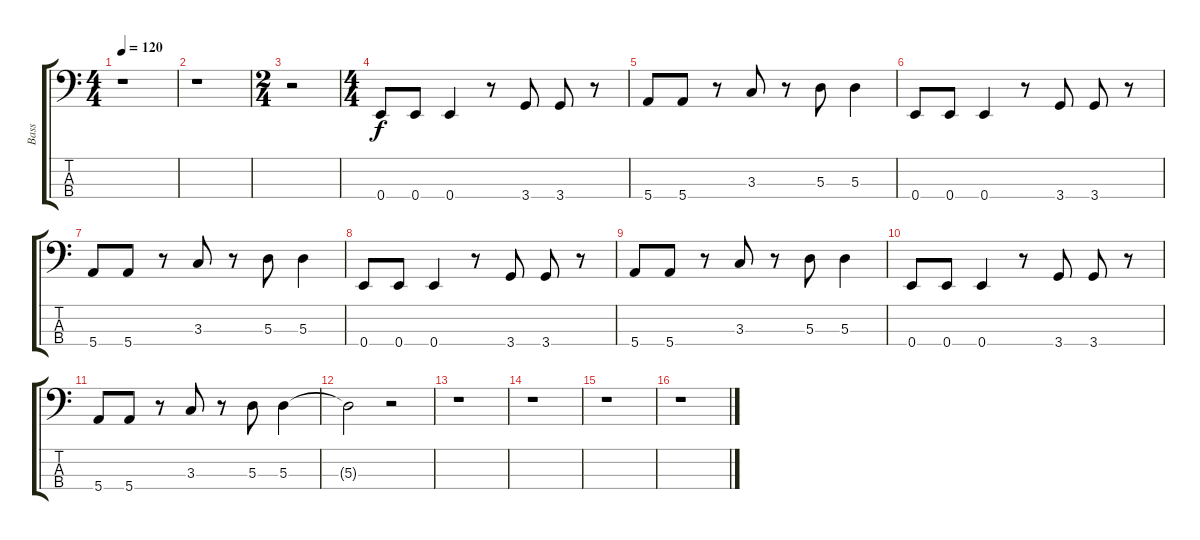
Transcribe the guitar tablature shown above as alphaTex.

\track ("Bass" "Bass") {instrument electricbassfinger}
\staff {score tabs}
\tuning (G2 D2 A1 E1) {hide}
\ts (4 4)
\tempo 120
\clef f4
\ks c
r.1{dy f} |
r.1 |
\ts (2 4)
r.2 |
\ts (4 4)
0.4.8 0.4.8 0.4.4 r.8 3.4.8 3.4.8 r.8 |
5.4.8 5.4.8 r.8 3.3.8 r.8 5.3.8 5.3.4 |
0.4.8 0.4.8 0.4.4 r.8 3.4.8 3.4.8 r.8 |
5.4.8 5.4.8 r.8 3.3.8 r.8 5.3.8 5.3.4 |
0.4.8 0.4.8 0.4.4 r.8 3.4.8 3.4.8 r.8 |
5.4.8 5.4.8 r.8 3.3.8 r.8 5.3.8 5.3.4 |
0.4.8 0.4.8 0.4.4 r.8 3.4.8 3.4.8 r.8 |
5.4.8 5.4.8 r.8 3.3.8 r.8 5.3.8 5.3.4 |
5.3{t}.2 r.2 |
r.1 |
r.1 |
r.1 |
r.1
